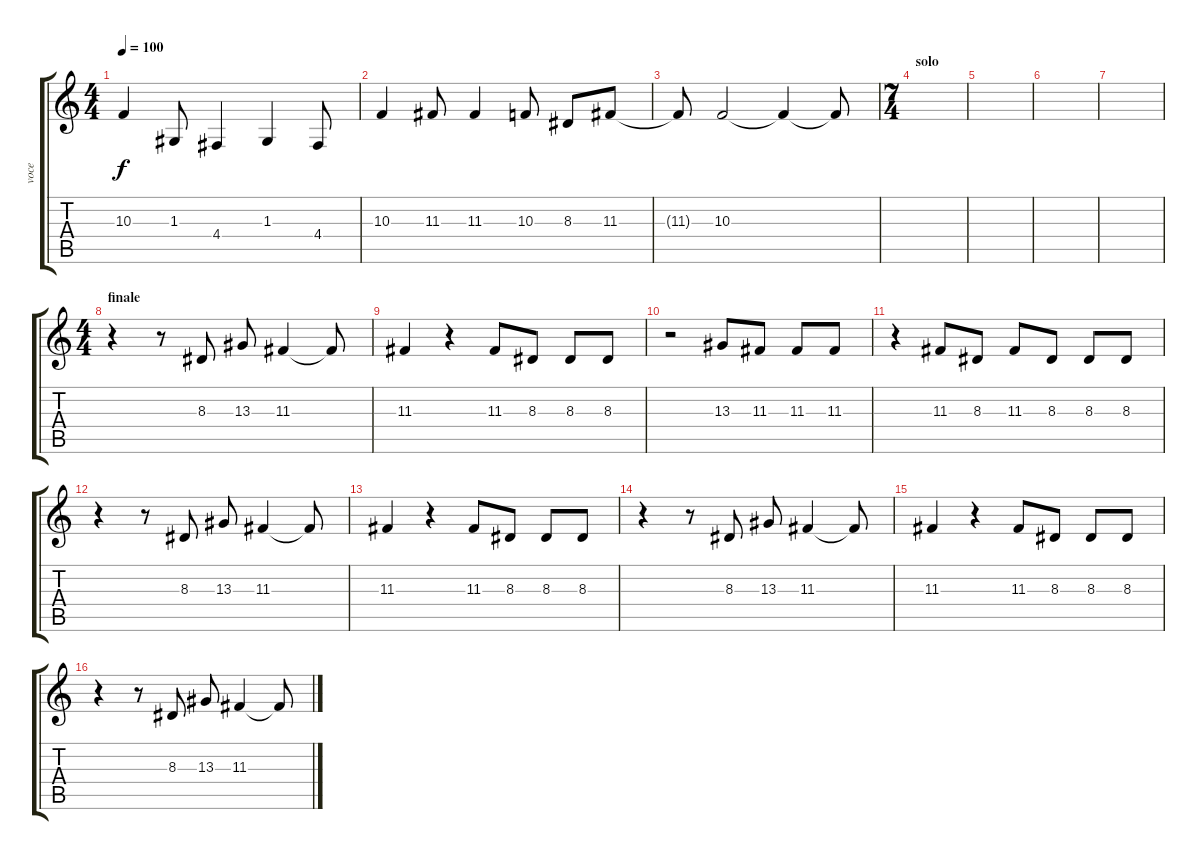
\track ("voce" "voce") {instrument altosax}
\staff {score tabs}
\tuning (E4 B3 G3 D3 A2 E2) {hide}
\ts (4 4)
\tempo 100
\clef g2
\ks c
10.3.4{dy f} 1.3.8 4.4.4 1.3.4 4.4.8 |
10.3.4 11.3.8 11.3.4 10.3.8 8.3.8 11.3.8 |
11.3{t}.8 10.3.2 10.3{t}.4 10.3{t}.8 |
\ts (7 4)
\section ("" "solo")
|
|
|
|
\ts (4 4)
\section ("" "finale")
r.4 r.8 8.3.8 13.3.8 11.3.4 11.3{t}.8 |
11.3.4 r.4 11.3.8 8.3.8 8.3.8 8.3.8 |
r.2 13.3.8 11.3.8 11.3.8 11.3.8 |
r.4 11.3.8 8.3.8 11.3.8 8.3.8 8.3.8 8.3.8 |
r.4 r.8 8.3.8 13.3.8 11.3.4 11.3{t}.8 |
11.3.4 r.4 11.3.8 8.3.8 8.3.8 8.3.8 |
r.4 r.8 8.3.8 13.3.8 11.3.4 11.3{t}.8 |
11.3.4 r.4 11.3.8 8.3.8 8.3.8 8.3.8 |
r.4 r.8 8.3.8 13.3.8 11.3.4 11.3{t}.8
